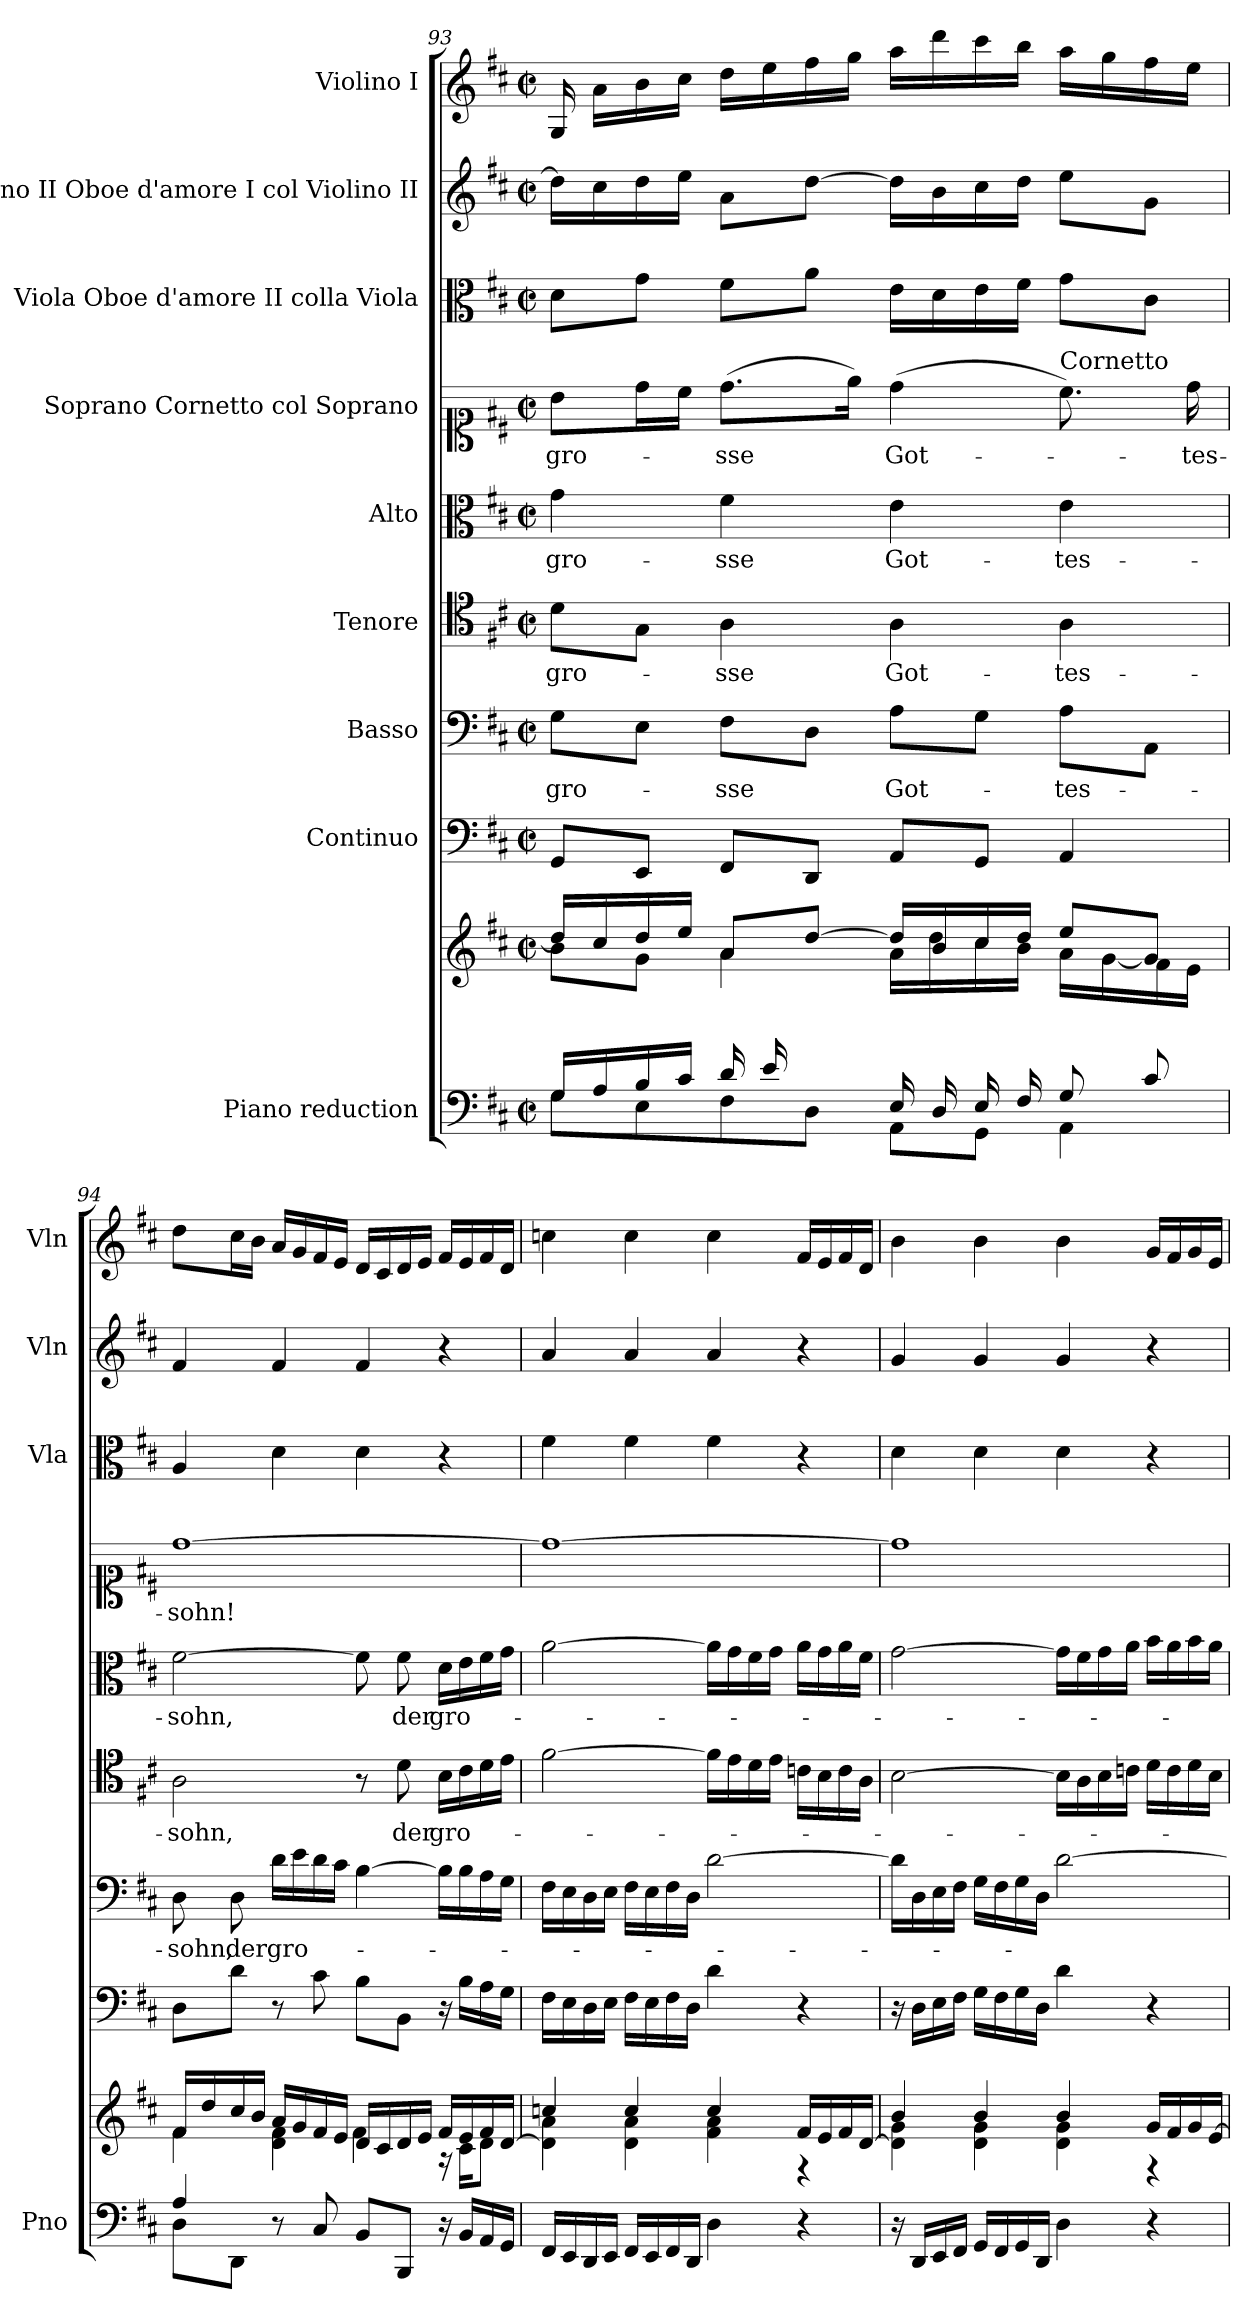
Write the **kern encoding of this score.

**kern	**kern	**kern	**kern	**text	**kern	**text	**kern	**text	**kern	**text	**kern	**kern	**kern
*part9	*part9	*part8	*part7	*part7	*part6	*part6	*part5	*part5	*part4	*part4	*part3	*part2	*part1
*staff10	*staff9	*staff8	*staff7	*staff7	*staff6	*staff6	*staff5	*staff5	*staff4	*staff4	*staff3	*staff2	*staff1
*I"Piano reduction	*	*I"Continuo	*I"Basso	*	*I"Tenore	*	*I"Alto	*	*I"Soprano Cornetto col Soprano	*	*I"Viola Oboe d'amore II colla Viola	*I"Violino II Oboe d'amore I col Violino II	*I"Violino I
*I'Pno	*	*	*	*	*	*	*	*	*	*	*I'Vla	*I'Vln	*I'Vln
!!LO:PB:g=z
*clefF4	*clefG2	*clefF4	*clefF4	*	*clefC4	*	*clefC3	*	*clefC1	*	*clefC3	*clefG2	*clefG2
*k[f#c#]	*k[f#c#]	*k[f#c#]	*k[f#c#]	*	*k[f#c#]	*	*k[f#c#]	*	*k[f#c#]	*	*k[f#c#]	*k[f#c#]	*k[f#c#]
*M2/2	*M2/2	*M2/2	*M2/2	*	*M2/2	*	*M2/2	*	*M2/2	*	*M2/2	*M2/2	*M2/2
*met(c|)	*met(c|)	*met(c|)	*met(c|)	*	*met(c|)	*	*met(c|)	*	*met(c|)	*	*met(c|)	*met(c|)	*met(c|)
=93	=93	=93	=93	=93	=93	=93	=93	=93	=93	=93	=93	=93	=93
*^	*^	*	*	*	*	*	*	*	*	*	*	*	*
*	*	*	*^	*	*	*	*	*	*	*	*	*	*	*	*
!	!	!	!	!	!	!	!LO:LY:b	!	!LO:LY:b	!	!LO:LY:b	!	!LO:LY:b	!	!	!
16G/LL	8G\L	16dd/LL]	8b\L	4.ryy	8GG/L	8G\L	gro-	8d\L	gro-	4g\	gro-	8b\L	gro-	8d\L	16dd\LL]	16G/
16A/	.	16cc#/	.	.	.	.	.	.	.	.	.	.	.	.	16cc#\	16a\LL
16B/	8E\	16dd/	8g\J	.	8EE/J	8E\J	.	8G\J	.	.	.	16dd\L	.	8g\J	16dd\	16b\
16c#/JJ	.	16ee/JJ	.	.	.	.	.	.	.	.	.	16cc#\JJ	.	.	16ee\JJ	16cc#\JJ
!	!	!	!	!	!	!	!LO:LY:b	!	!LO:LY:b	!	!LO:LY:b	!	!LO:LY:b	!	!	!
16d/LL	8F#\	8a/L	4a\	.	8FF#/L	8F#\L	-sse	4A\	-sse	4f#\	-sse	(8.dd\L	-sse	8f#\L	8a\L	16dd\LL
16e/	.	.	.	.	.	.	.	.	.	.	.	.	.	.	.	16ee\
8ryy	8D\J	[8dd/J	.	16f#\	8DD/J	8D\J	.	.	.	.	.	.	.	8a\J	[8dd\J	16ff#\
.	.	.	.	16g\JJ	.	.	.	.	.	.	.	16ee\Jk)	.	.	.	16gg\JJ
!	!	!	!	!	!	!	!LO:LY:b	!	!LO:LY:b	!	!LO:LY:b	!	!LO:LY:b	!	!	!
16E/LL	8AA\L	16dd/LL]	16a\LL	2ryy	8AA/L	8A\L	Got-	4A\	Got-	4e\	Got-	(4dd\	Got-	16e\LL	16dd\LL]	16aa\LL
16D/	.	16b/	16dd\	.	.	.	.	.	.	.	.	.	.	16d\	16b\	16ddd\
16E/	8GG\J	16cc#/	16cc#\	.	8GG/J	8G\J	.	.	.	.	.	.	.	16e\	16cc#\	16ccc#\
16F#/JJ	.	16dd/JJ	16b\JJ	.	.	.	.	.	.	.	.	.	.	16f#\JJ	16dd\JJ	16bb\JJ
!	!	!	!	!	!	!	!	!	!	!	!	!LO:TX:a:t=Cornetto	!	!	!	!
!	!	!	!	!	!	!	!LO:LY:b	!	!LO:LY:b	!	!LO:LY:b	!	!	!	!	!
8G/L	4AA\	8ee/L	16a\LL	.	4AA/	8A\L	-tes-	4A\	-tes-	4e\	-tes-	8.cc#\)	.	8g\L	8ee\L	16aa\LL
.	.	.	[>16g\	.	.	.	.	.	.	.	.	.	.	.	.	16gg\
8c#/J	.	8g/J]	16f#\	.	.	8AA\J	.	.	.	.	.	.	.	8c#\J	8g\J	16ff#\
!	!	!	!	!	!	!	!	!	!	!	!	!	!LO:LY:b	!	!	!
.	.	.	16e\JJ	.	.	.	.	.	.	.	.	16dd\	-tes-	.	.	16ee\JJ
*	*	*	*v	*v	*	*	*	*	*	*	*	*	*	*	*	*
=94	=94	=94	=94	=94	=94	=94	=94	=94	=94	=94	=94	=94	=94	=94	=94
!	!	!	!	!	!	!LO:LY:b	!	!LO:LY:b	!	!LO:LY:b	!	!LO:LY:b	!	!	!
4A/	8D\L	16f#/LL	4f#\	8D\L	8D\	-sohn,	2A\	-sohn,	[2f#\	-sohn,	[1dd	-sohn!	4A/	4f#/	8dd\L
.	.	16dd/	.	.	.	.	.	.	.	.	.	.	.	.	.
!	!	!	!	!	!	!LO:LY:b	!	!	!	!	!	!	!	!	!
.	8DD\J	16cc#/	.	8d\J	8D\	der	.	.	.	.	.	.	.	.	16cc#\L
.	.	16b/JJ	.	.	.	.	.	.	.	.	.	.	.	.	16b\JJ
!	!	!	!	!	!	!LO:LY:b	!	!	!	!	!	!	!	!	!
8r	4ryy	16a/LL	4d\ 4f#\	8r	16d\LL	gro-	.	.	.	.	.	.	4d\	4f#/	16a/LL
.	.	16g/	.	.	16e\	.	.	.	.	.	.	.	.	.	16g/
8C#/	.	16f#/	.	8c#\	16d\	.	.	.	.	.	.	.	.	.	16f#/
.	.	16e/JJ	.	.	16c#\JJ	.	.	.	.	.	.	.	.	.	16e/JJ
8BB/L	2ryy	16d/LL	4f#\	8B\L	[4B\	.	8r	.	8f#\]	.	.	.	4d\	4f#/	16d/LL
.	.	16c#/	.	.	.	.	.	.	.	.	.	.	.	.	16c#/
!	!	!	!	!	!	!	!	!LO:LY:b	!	!LO:LY:b	!	!	!	!	!
8BBB/J	.	16d/	.	8BB\J	.	.	8d\	der	8f#\	der	.	.	.	.	16d/
.	.	16e/JJ	.	.	.	.	.	.	.	.	.	.	.	.	16e/JJ
!	!	!	!	!	!	!	!	!LO:LY:b	!	!LO:LY:b	!	!	!	!	!
16r	.	16f#/LL	16r	16r	16B\LL]	.	16B\LL	gro-	16d\LL	gro-	.	.	4r	4r	16f#/LL
16BB/LL	.	16e/	16c#\KL	16B\LL	16B\	.	16c#\	.	16e\	.	.	.	.	.	16e/
16AA/	.	16f#/	8d\J	16A\	16A\	.	16d\	.	16f#\	.	.	.	.	.	16f#/
16GG/JJ	.	[<16d/JJ	.	16G\JJ	16G\JJ	.	16e\JJ	.	16g\JJ	.	.	.	.	.	16d/JJ
*v	*v	*	*	*	*	*	*	*	*	*	*	*	*	*	*
=95	=95	=95	=95	=95	=95	=95	=95	=95	=95	=95	=95	=95	=95	=95
16FF#/LL	4ccn/	4d\] 4a\	16F#\LL	16F#\LL	.	[2f#\	.	[2a\	.	1dd_	.	4f#\	4a/	4ccn\
16EE/	.	.	16E\	16E\	.	.	.	.	.	.	.	.	.	.
16DD/	.	.	16D\	16D\	.	.	.	.	.	.	.	.	.	.
16EE/JJ	.	.	16E\JJ	16E\JJ	.	.	.	.	.	.	.	.	.	.
16FF#/LL	4cc/	4d\ 4a\	16F#\LL	16F#\LL	.	.	.	.	.	.	.	4f#\	4a/	4cc\
16EE/	.	.	16E\	16E\	.	.	.	.	.	.	.	.	.	.
16FF#/	.	.	16F#\	16F#\	.	.	.	.	.	.	.	.	.	.
16DD/JJ	.	.	16D\JJ	16D\JJ	.	.	.	.	.	.	.	.	.	.
4D\	4cc/	4f#\ 4a\	4d\	[2d\	.	16f#\LL]	.	16a\LL]	.	.	.	4f#\	4a/	4cc\
.	.	.	.	.	.	16e\	.	16g\	.	.	.	.	.	.
.	.	.	.	.	.	16d\	.	16f#\	.	.	.	.	.	.
.	.	.	.	.	.	16e\JJ	.	16g\JJ	.	.	.	.	.	.
4r	16f#/LL	4r	4r	.	.	16cn\LL	.	16a\LL	.	.	.	4r	4r	16f#/LL
.	16e/	.	.	.	.	16B\	.	16g\	.	.	.	.	.	16e/
.	16f#/	.	.	.	.	16c\	.	16a\	.	.	.	.	.	16f#/
.	[<16d/JJ	.	.	.	.	16A\JJ	.	16f#\JJ	.	.	.	.	.	16d/JJ
=96	=96	=96	=96	=96	=96	=96	=96	=96	=96	=96	=96	=96	=96	=96
16r	4b/	4d\] 4g\	16r	16d\LL]	.	[2B\	.	[2g\	.	1dd]	.	4d\	4g/	4b\
16DD/LL	.	.	16D\LL	16D\	.	.	.	.	.	.	.	.	.	.
16EE/	.	.	16E\	16E\	.	.	.	.	.	.	.	.	.	.
16FF#/JJ	.	.	16F#\JJ	16F#\JJ	.	.	.	.	.	.	.	.	.	.
16GG/LL	4b/	4d\ 4g\	16G\LL	16G\LL	.	.	.	.	.	.	.	4d\	4g/	4b\
16FF#/	.	.	16F#\	16F#\	.	.	.	.	.	.	.	.	.	.
16GG/	.	.	16G\	16G\	.	.	.	.	.	.	.	.	.	.
16DD/JJ	.	.	16D\JJ	16D\JJ	.	.	.	.	.	.	.	.	.	.
4D\	4b/	4d\ 4g\	4d\	[2d\	.	16B\LL]	.	16g\LL]	.	.	.	4d\	4g/	4b\
.	.	.	.	.	.	16A\	.	16f#\	.	.	.	.	.	.
.	.	.	.	.	.	16B\	.	16g\	.	.	.	.	.	.
.	.	.	.	.	.	16cn\JJ	.	16a\JJ	.	.	.	.	.	.
4r	16g/LL	4r	4r	.	.	16d\LL	.	16b\LL	.	.	.	4r	4r	16g/LL
.	16f#/	.	.	.	.	16c\	.	16a\	.	.	.	.	.	16f#/
.	16g/	.	.	.	.	16d\	.	16b\	.	.	.	.	.	16g/
.	[<16e/JJ	.	.	.	.	16B\JJ	.	16a\JJ	.	.	.	.	.	16e/JJ
*	*v	*v	*	*	*	*	*	*	*	*	*	*	*	*
=	=	=	=	=	=	=	=	=	=	=	=	=	=
*-	*-	*-	*-	*-	*-	*-	*-	*-	*-	*-	*-	*-	*-
